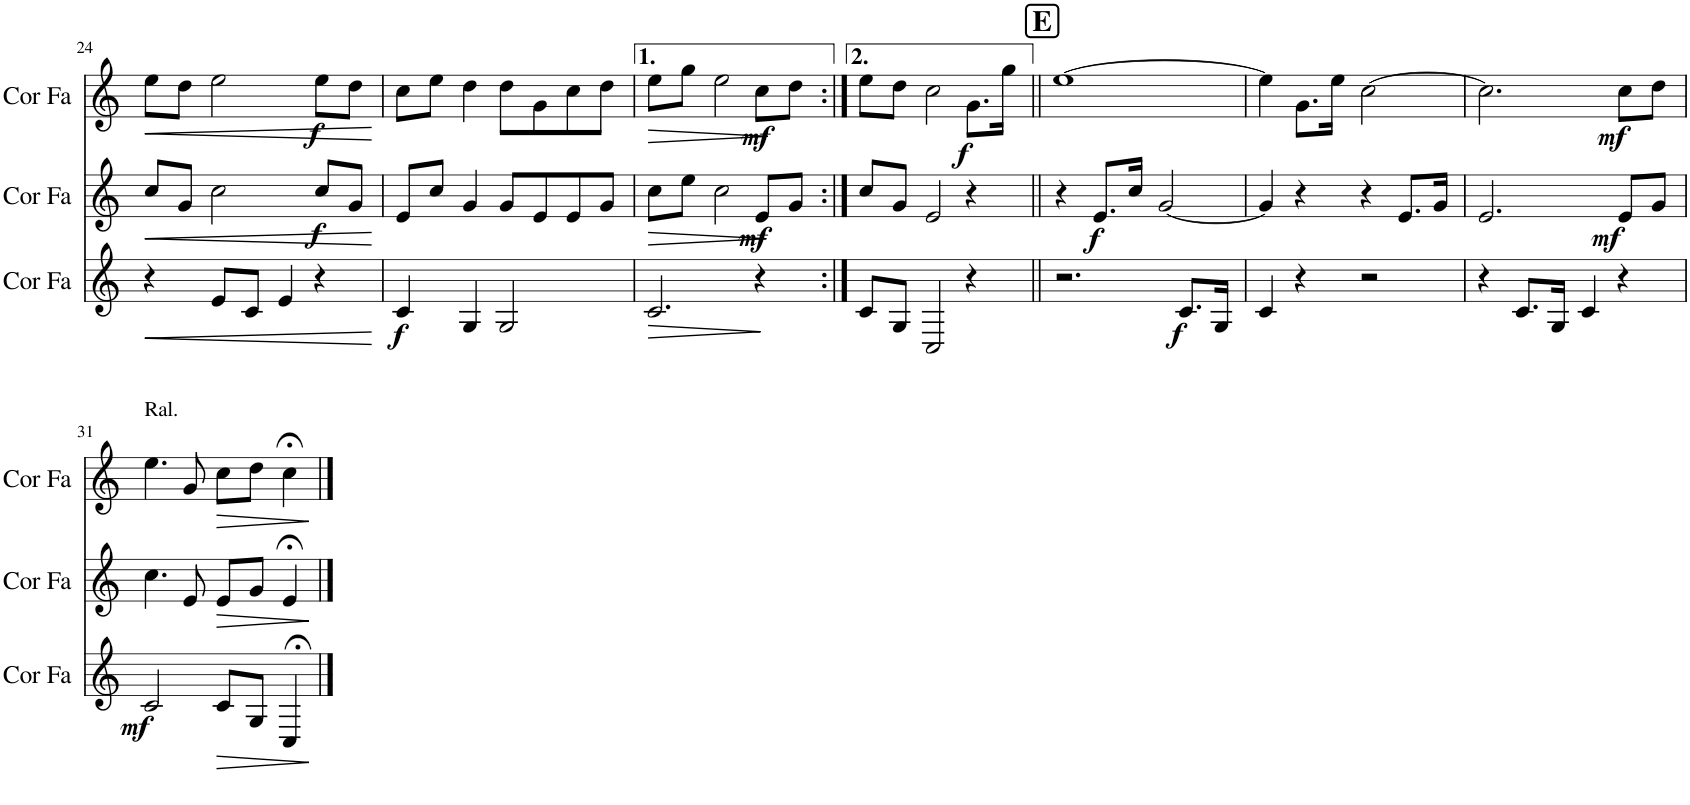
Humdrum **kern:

**kern	**dynam	**kern	**dynam	**kern	**dynam
*part3	*part3	*part2	*part2	*part1	*part1
*staff3	*staff3	*staff2	*staff2	*staff1	*staff1
*I"Cor en Fa	*	*I"Cor en Fa	*	*I"Cor en Fa	*
*I'Cor Fa	*	*I'Cor Fa	*	*I'Cor Fa	*
!!LO:PB:g=z
*clefG2	*	*clefG2	*	*clefG2	*
*Trd4c7	*	*Trd4c7	*	*Trd4c7	*
*k[]	*	*k[]	*	*k[]	*
*M4/4	*	*M4/4	*	*M4/4	*
=24	=24	=24	=24	=24	=24
!	!LO:HP:b	!	!LO:HP:b	!	!LO:HP:b
4r	<	8cc/L	<	8ee\L	<
.	.	8g/J	.	8dd\J	.
8e/L	.	2cc\	.	2ee\	.
8c/J	.	.	.	.	.
4e/	.	.	.	.	.
!	!	!	!LO:DY:b	!	!LO:DY:b
4r	.	8cc/L	f	8ee\L	f
.	.	8g/J	.	8dd\J	.
.	[	.	[	.	[
=25	=25	=25	=25	=25	=25
!	!LO:DY:b	!	!	!	!
4c/	f	8e/L	.	8cc\L	.
.	.	8cc/J	.	8ee\J	.
4G/	.	4g/	.	4dd\	.
2G/	.	8g/L	.	8dd\L	.
.	.	8e/	.	8g\	.
.	.	8e/	.	8cc\	.
.	.	8g/J	.	8dd\J	.
=26	=26	=26	=26	=26	=26
!	!LO:HP:b	!	!LO:HP:b	!	!LO:HP:b
2.c/	>	8cc\L	>	8ee\L	>
.	.	8ee\J	.	8gg\J	.
.	.	2cc\	.	2ee\	.
!	!	!	!LO:DY:b	!	!LO:DY:b
4r	.	8e/L	mf	8cc\L	mf
.	.	8g/J	.	8dd\J	.
.	]	.	]	.	]
=27:|!	=27:|!	=27:|!	=27:|!	=27:|!	=27:|!
8c/L	.	8cc/L	.	8ee\L	.
8G/J	.	8g/J	.	8dd\J	.
2C/	.	2e/	.	2cc\	.
!	!	!	!	!	!LO:DY:b
4r	.	4r	.	8.g\L	f
.	.	.	.	16gg\Jk	.
!!LO:REH:place=s1:a:B:cj:fs=14:t=E
=28||	=28||	=28||	=28||	=28||	=28||
2.r	.	4r	.	[1ee	.
!	!	!	!LO:DY:b	!	!
.	.	8.e/L	f	.	.
.	.	16cc/Jk	.	.	.
.	.	[2g/	.	.	.
!	!LO:DY:b	!	!	!	!
8.c/L	f	.	.	.	.
16G/Jk	.	.	.	.	.
=29	=29	=29	=29	=29	=29
4c/	.	4g/]	.	4ee\]	.
4r	.	4r	.	8.g\L	.
.	.	.	.	16ee\Jk	.
2r	.	4r	.	[2cc\	.
.	.	8.e/L	.	.	.
.	.	16g/Jk	.	.	.
=30	=30	=30	=30	=30	=30
4r	.	2.e/	.	2.cc\]	.
8.c/L	.	.	.	.	.
16G/Jk	.	.	.	.	.
4c/	.	.	.	.	.
!	!	!	!LO:DY:b	!	!LO:DY:b
4r	.	8e/L	mf	8cc\L	mf
.	.	8g/J	.	8dd\J	.
!!LO:LB:g=z
=31	=31	=31	=31	=31	=31
!	!	!	!	!LO:TX:a:t=Ral.	!
!	!LO:DY:b	!	!	!	!
2c/	mf	4.cc\	.	4.ee\	.
.	.	8e/	.	8g/	.
!	!LO:HP:b	!	!LO:HP:b	!	!LO:HP:b
8c/L	>	8e/L	>	8cc\L	>
8G/J	.	8g/J	.	8dd\J	.
4C;</	.	4e;</	.	4cc;<\	.
.	]	.	]	.	]
==	==	==	==	==	==
*-	*-	*-	*-	*-	*-
